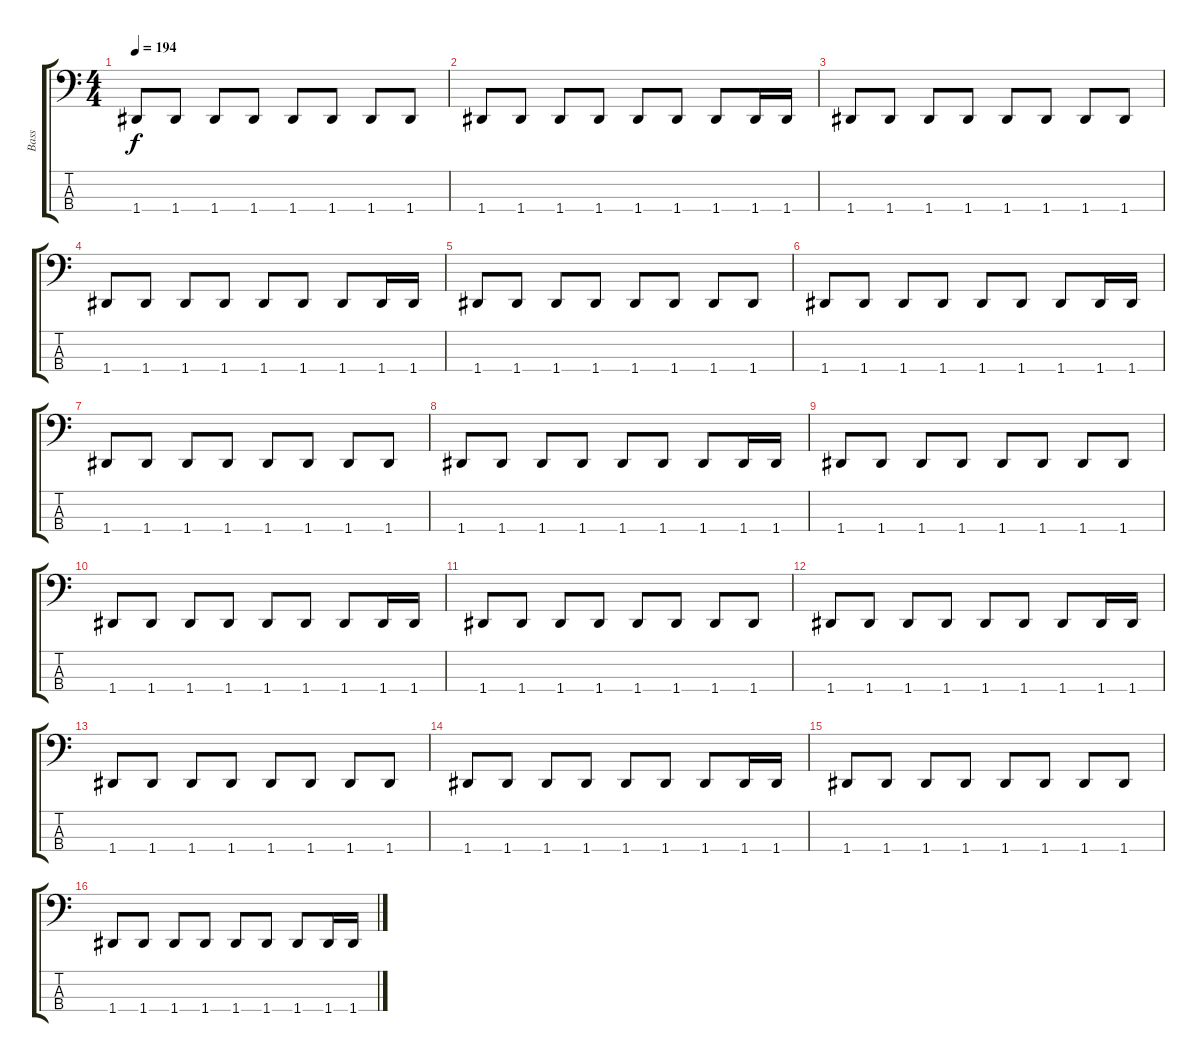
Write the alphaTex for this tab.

\track ("Bass" "Bass") {instrument electricbassfinger}
\staff {score tabs}
\tuning (G2 D2 A1 D1) {hide}
\ts (4 4)
\tempo 194
\clef f4
\ks c
1.4.8{dy f} 1.4.8 1.4.8 1.4.8 1.4.8 1.4.8 1.4.8 1.4.8 |
1.4.8 1.4.8 1.4.8 1.4.8 1.4.8 1.4.8 1.4.8 1.4.16 1.4.16 |
1.4.8 1.4.8 1.4.8 1.4.8 1.4.8 1.4.8 1.4.8 1.4.8 |
1.4.8 1.4.8 1.4.8 1.4.8 1.4.8 1.4.8 1.4.8 1.4.16 1.4.16 |
1.4.8 1.4.8 1.4.8 1.4.8 1.4.8 1.4.8 1.4.8 1.4.8 |
1.4.8 1.4.8 1.4.8 1.4.8 1.4.8 1.4.8 1.4.8 1.4.16 1.4.16 |
1.4.8 1.4.8 1.4.8 1.4.8 1.4.8 1.4.8 1.4.8 1.4.8 |
1.4.8 1.4.8 1.4.8 1.4.8 1.4.8 1.4.8 1.4.8 1.4.16 1.4.16 |
1.4.8 1.4.8 1.4.8 1.4.8 1.4.8 1.4.8 1.4.8 1.4.8 |
1.4.8 1.4.8 1.4.8 1.4.8 1.4.8 1.4.8 1.4.8 1.4.16 1.4.16 |
1.4.8 1.4.8 1.4.8 1.4.8 1.4.8 1.4.8 1.4.8 1.4.8 |
1.4.8 1.4.8 1.4.8 1.4.8 1.4.8 1.4.8 1.4.8 1.4.16 1.4.16 |
1.4.8 1.4.8 1.4.8 1.4.8 1.4.8 1.4.8 1.4.8 1.4.8 |
1.4.8 1.4.8 1.4.8 1.4.8 1.4.8 1.4.8 1.4.8 1.4.16 1.4.16 |
1.4.8 1.4.8 1.4.8 1.4.8 1.4.8 1.4.8 1.4.8 1.4.8 |
1.4.8 1.4.8 1.4.8 1.4.8 1.4.8 1.4.8 1.4.8 1.4.16 1.4.16
